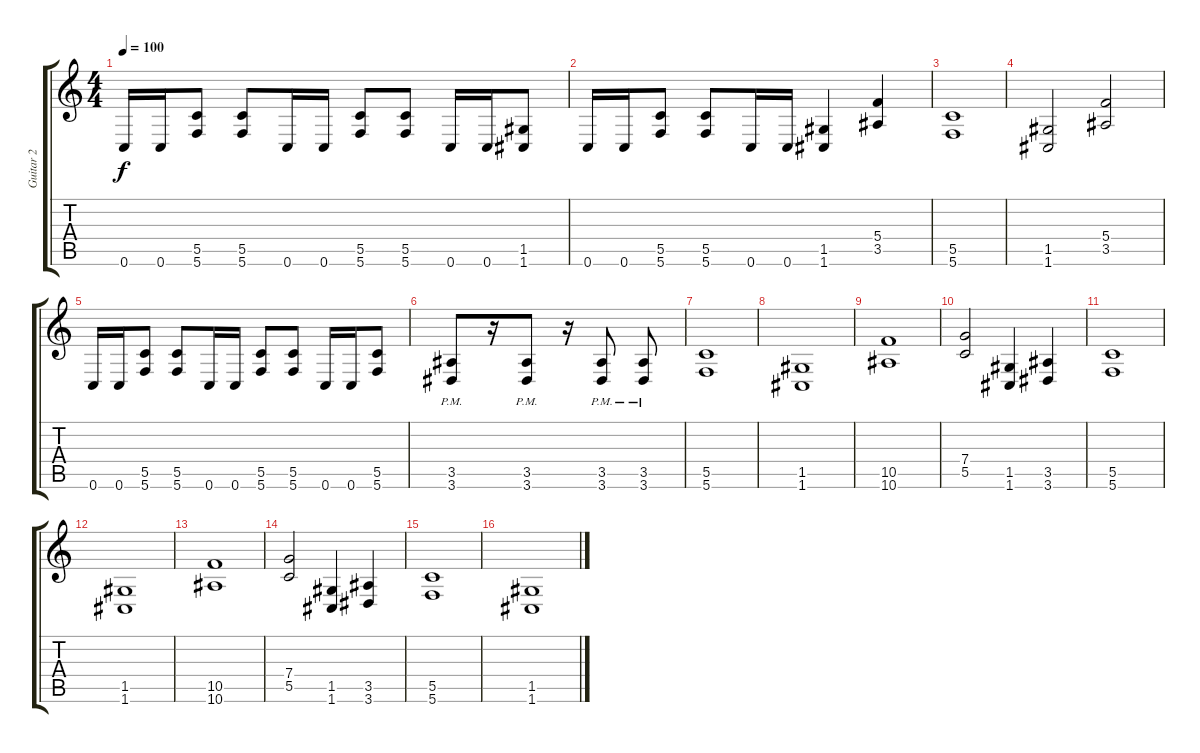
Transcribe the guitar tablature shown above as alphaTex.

\track ("Guitar 2" "Guitar 2") {instrument distortionguitar}
\staff {score tabs}
\tuning (D4 A3 F3 C3 G2 C2) {hide}
\ts (4 4)
\tempo 100
\clef g2
\ks c
0.6.16{dy f} 0.6.16 (5.5 5.6).8 (5.5 5.6).8 0.6.16 0.6.16 (5.5 5.6).8 (5.5 5.6).8 0.6.16 0.6.16 (1.5 1.6).8 |
0.6.16 0.6.16 (5.5 5.6).8 (5.5 5.6).8 0.6.16 0.6.16 (1.5 1.6).4 (5.4 3.5).4 |
(5.5 5.6).1 |
(1.5 1.6).2 (5.4 3.5).2 |
0.6.16 0.6.16 (5.5 5.6).8 (5.5 5.6).8 0.6.16 0.6.16 (5.5 5.6).8 (5.5 5.6).8 0.6.16 0.6.16 (5.5 5.6).8 |
(3.5{pm} 3.6{pm}).8 r.16 (3.5{pm} 3.6{pm}).8 r.16 (3.5{pm} 3.6{pm}).8 (3.5{pm} 3.6{pm}).8 |
(5.5 5.6).1 |
(1.5 1.6).1 |
(10.5 10.6).1 |
(7.4 5.5).2 (1.5 1.6).4 (3.5 3.6).4 |
(5.5 5.6).1 |
(1.5 1.6).1 |
(10.5 10.6).1 |
(7.4 5.5).2 (1.5 1.6).4 (3.5 3.6).4 |
(5.5 5.6).1 |
(1.5 1.6).1
